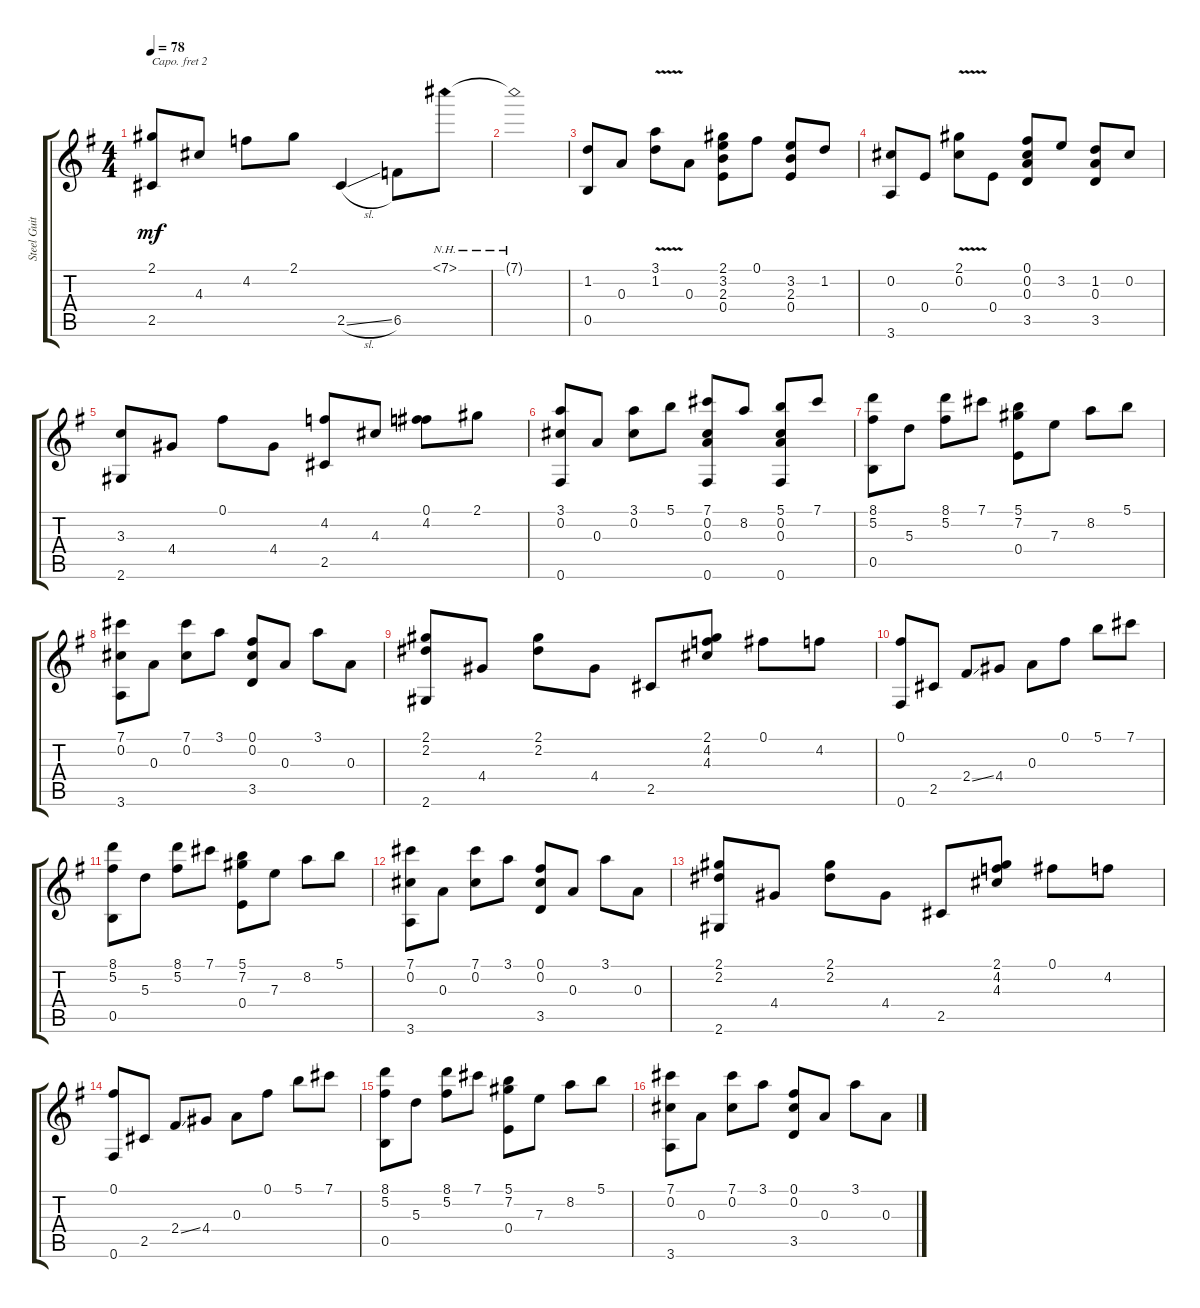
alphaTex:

\track ("Steel Guitar" "Steel Guit") {instrument acousticguitarsteel}
\staff {score tabs}
\capo 2
\tuning (E4 B3 G3 D3 A2 E2) {hide}
\ts (4 4)
\tempo 78
\clef g2
\ks eminor
(2.1 2.5).8{dy mf} 4.3.8 4.2.8 2.1.8 2.5{sl}.4 6.5.8 7.1{nh}.8 |
7.1{nh t}.1 |
(1.2 0.5).8 0.3.8 (3.1{v} 1.2).8 0.3.8 (2.1 3.2 2.3 0.4).8 0.1.8 (3.2 2.3 0.4).8 1.2.8 |
(0.2 3.6).8 0.4.8 (2.1{v} 0.2).8 0.4.8 (0.1 0.2 0.3 3.5).8 3.2.8 (1.2 0.3 3.5).8 0.2.8 |
(3.3 2.6).8 4.4.8 0.1.8 4.4.8 (4.2 2.5).8 4.3.8 (0.1 4.2).8 2.1.8 |
(3.1 0.2 0.6).8 0.3.8 (3.1 0.2).8 5.1.8 (7.1 0.2 0.3 0.6).8 8.2.8 (5.1 0.2 0.3 0.6).8 7.1.8 |
(8.1 5.2 0.5).8 5.3.8 (8.1 5.2).8 7.1.8 (5.1 7.2 0.4).8 7.3.8 8.2.8 5.1.8 |
(7.1 0.2 3.6).8 0.3.8 (7.1 0.2).8 3.1.8 (0.1 0.2 3.5).8 0.3.8 3.1.8 0.3.8 |
(2.1 2.2 2.6).8 4.4.8 (2.1 2.2).8 4.4.8 2.5.8 (2.1 4.2 4.3).8 0.1.8 4.2.8 |
(0.1 0.6).8 2.5.8 2.4{ss}.8 4.4.8 0.3.8 0.1.8 5.1.8 7.1.8 |
(8.1 5.2 0.5).8 5.3.8 (8.1 5.2).8 7.1.8 (5.1 7.2 0.4).8 7.3.8 8.2.8 5.1.8 |
(7.1 0.2 3.6).8 0.3.8 (7.1 0.2).8 3.1.8 (0.1 0.2 3.5).8 0.3.8 3.1.8 0.3.8 |
(2.1 2.2 2.6).8 4.4.8 (2.1 2.2).8 4.4.8 2.5.8 (2.1 4.2 4.3).8 0.1.8 4.2.8 |
(0.1 0.6).8 2.5.8 2.4{ss}.8 4.4.8 0.3.8 0.1.8 5.1.8 7.1.8 |
(8.1 5.2 0.5).8 5.3.8 (8.1 5.2).8 7.1.8 (5.1 7.2 0.4).8 7.3.8 8.2.8 5.1.8 |
(7.1 0.2 3.6).8 0.3.8 (7.1 0.2).8 3.1.8 (0.1 0.2 3.5).8 0.3.8 3.1.8 0.3.8
